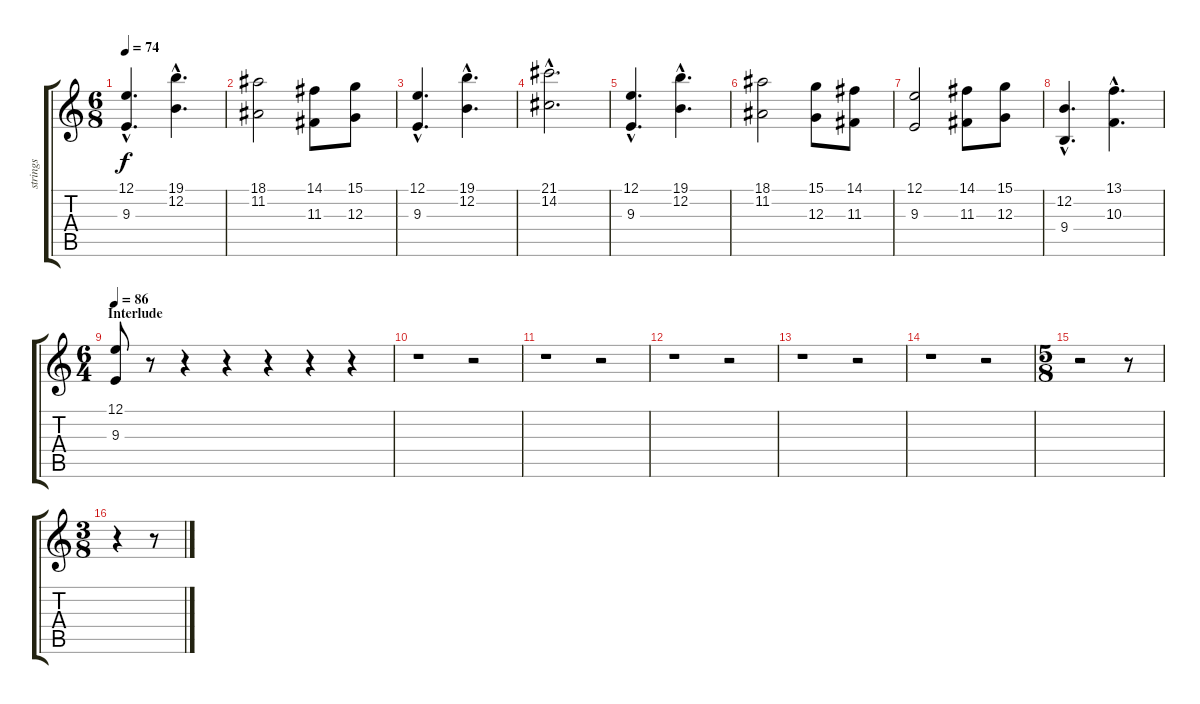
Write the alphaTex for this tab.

\track ("strings" "strings") {instrument stringensemble1}
\staff {score tabs}
\tuning (E4 B3 G3 D3 A2 E2) {hide}
\ts (6 8)
\tempo 74
\clef g2
\ks c
(12.1{hac} 9.3{hac}).4{d dy f} (19.1{hac} 12.2{hac}).4{d} |
(18.1 11.2).2 (14.1 11.3).8 (15.1 12.3).8 |
(12.1{hac} 9.3{hac}).4{d} (19.1{hac} 12.2{hac}).4{d} |
(21.1{hac} 14.2{hac}).2{d} |
(12.1{hac} 9.3{hac}).4{d} (19.1{hac} 12.2{hac}).4{d} |
(18.1 11.2).2 (15.1 12.3).8 (14.1 11.3).8 |
(12.1 9.3).2 (14.1 11.3).8 (15.1 12.3).8 |
(12.2{hac} 9.4{hac}).4{d} (13.1{hac} 10.3{hac}).4{d} |
\ts (6 4)
\section ("" "Interlude")
\tempo 86
(12.1 9.3).8 r.8 r.4 r.4 r.4 r.4 r.4 |
r.1 r.2 |
r.1 r.2 |
r.1 r.2 |
r.1 r.2 |
r.1 r.2 |
\ts (5 8)
r.2 r.8 |
\ts (3 8)
r.4 r.8
